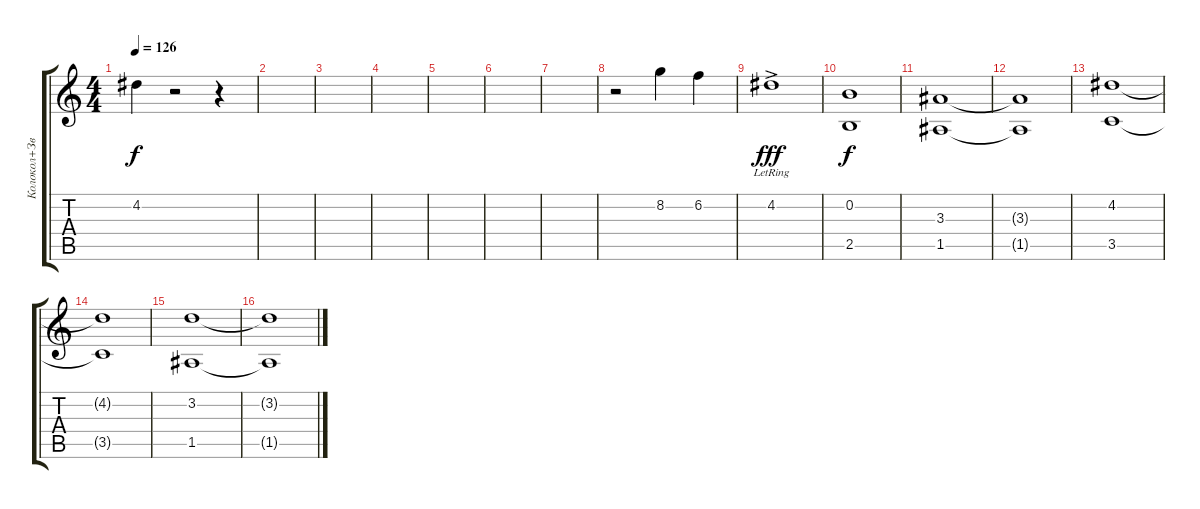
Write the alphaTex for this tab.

\track ("Колокол+Звук" "Колокол+Зв") {instrument synthbass1}
\staff {score tabs}
\tuning (E4 B3 G3 D3 A2 E2) {hide}
\ts (4 4)
\tempo 126
\clef g2
\ks c
4.2.4{dy f volume 11 balance 0} r.2 r.4 |
|
|
|
|
|
|
r.2 8.2.4{volume 8 balance 16 instrument tubularbells} 6.2.4{volume 9 balance 8} |
4.2{ac lr}.1{dy fff volume 12 balance 0} |
(0.2 2.5).1{dy f volume 10 balance 12 instrument voiceoohs} |
(3.3 1.5).1 |
(3.3{t} 1.5{t}).1 |
(4.2 3.5).1 |
(4.2{t} 3.5{t}).1 |
(3.2 1.5).1 |
(3.2{t} 1.5{t}).1
